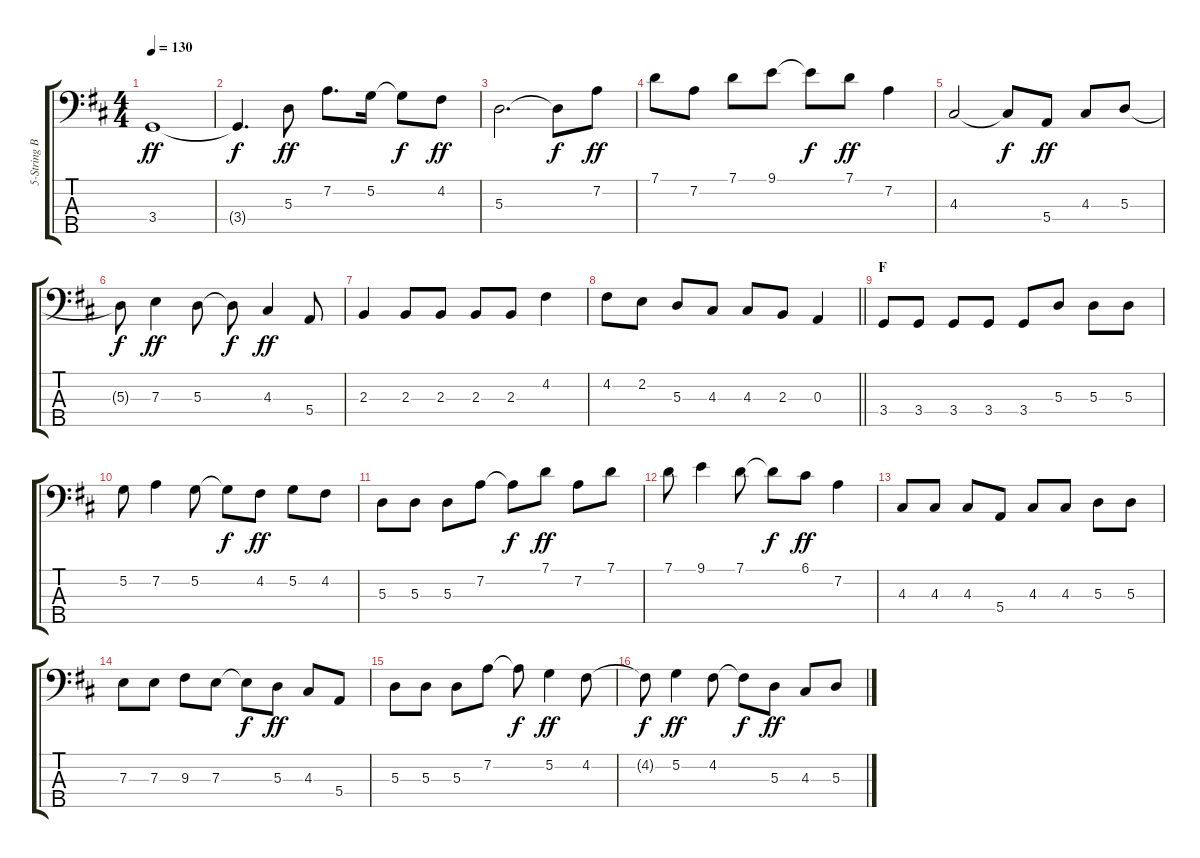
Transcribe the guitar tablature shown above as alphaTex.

\track ("5-String Bass" "5-String B") {instrument electricbassfinger}
\staff {score tabs}
\tuning (G2 D2 A1 E1 B0) {hide}
\ts (4 4)
\tempo 130
\clef f4
\ks d
3.4.1{dy ff} |
3.4{t}.4{d dy f} 5.3.8{dy ff} 7.2.8{d} 5.2.16 5.2{t}.8{dy f} 4.2.8{dy ff} |
5.3.2{d} 5.3{t}.8{dy f} 7.2.8{dy ff} |
7.1.8 7.2.8 7.1.8 9.1.8 9.1{t}.8{dy f} 7.1.8{dy ff} 7.2.4 |
4.3.2 4.3{t}.8{dy f} 5.4.8{dy ff} 4.3.8 5.3.8 |
5.3{t}.8{dy f} 7.3.4{dy ff} 5.3.8 5.3{t}.8{dy f} 4.3.4{dy ff} 5.4.8 |
2.3.4 2.3.8 2.3.8 2.3.8 2.3.8 4.2.4 |
\barLineRight lightlight
4.2.8 2.2.8 5.3.8 4.3.8 4.3.8 2.3.8 0.3.4 |
\section ("" "F")
3.4.8 3.4.8 3.4.8 3.4.8 3.4.8 5.3.8 5.3.8 5.3.8 |
5.2.8 7.2.4 5.2.8 5.2{t}.8{dy f} 4.2.8{dy ff} 5.2.8 4.2.8 |
5.3.8 5.3.8 5.3.8 7.2.8 7.2{t}.8{dy f} 7.1.8{dy ff} 7.2.8 7.1.8 |
7.1.8 9.1.4 7.1.8 7.1{t}.8{dy f} 6.1.8{dy ff} 7.2.4 |
4.3.8 4.3.8 4.3.8 5.4.8 4.3.8 4.3.8 5.3.8 5.3.8 |
7.3.8 7.3.8 9.3.8 7.3.8 7.3{t}.8{dy f} 5.3.8{dy ff} 4.3.8 5.4.8 |
5.3.8 5.3.8 5.3.8 7.2.8 7.2{t}.8{dy f} 5.2.4{dy ff} 4.2.8 |
4.2{t}.8{dy f} 5.2.4{dy ff} 4.2.8 4.2{t}.8{dy f} 5.3.8{dy ff} 4.3.8 5.3.8
